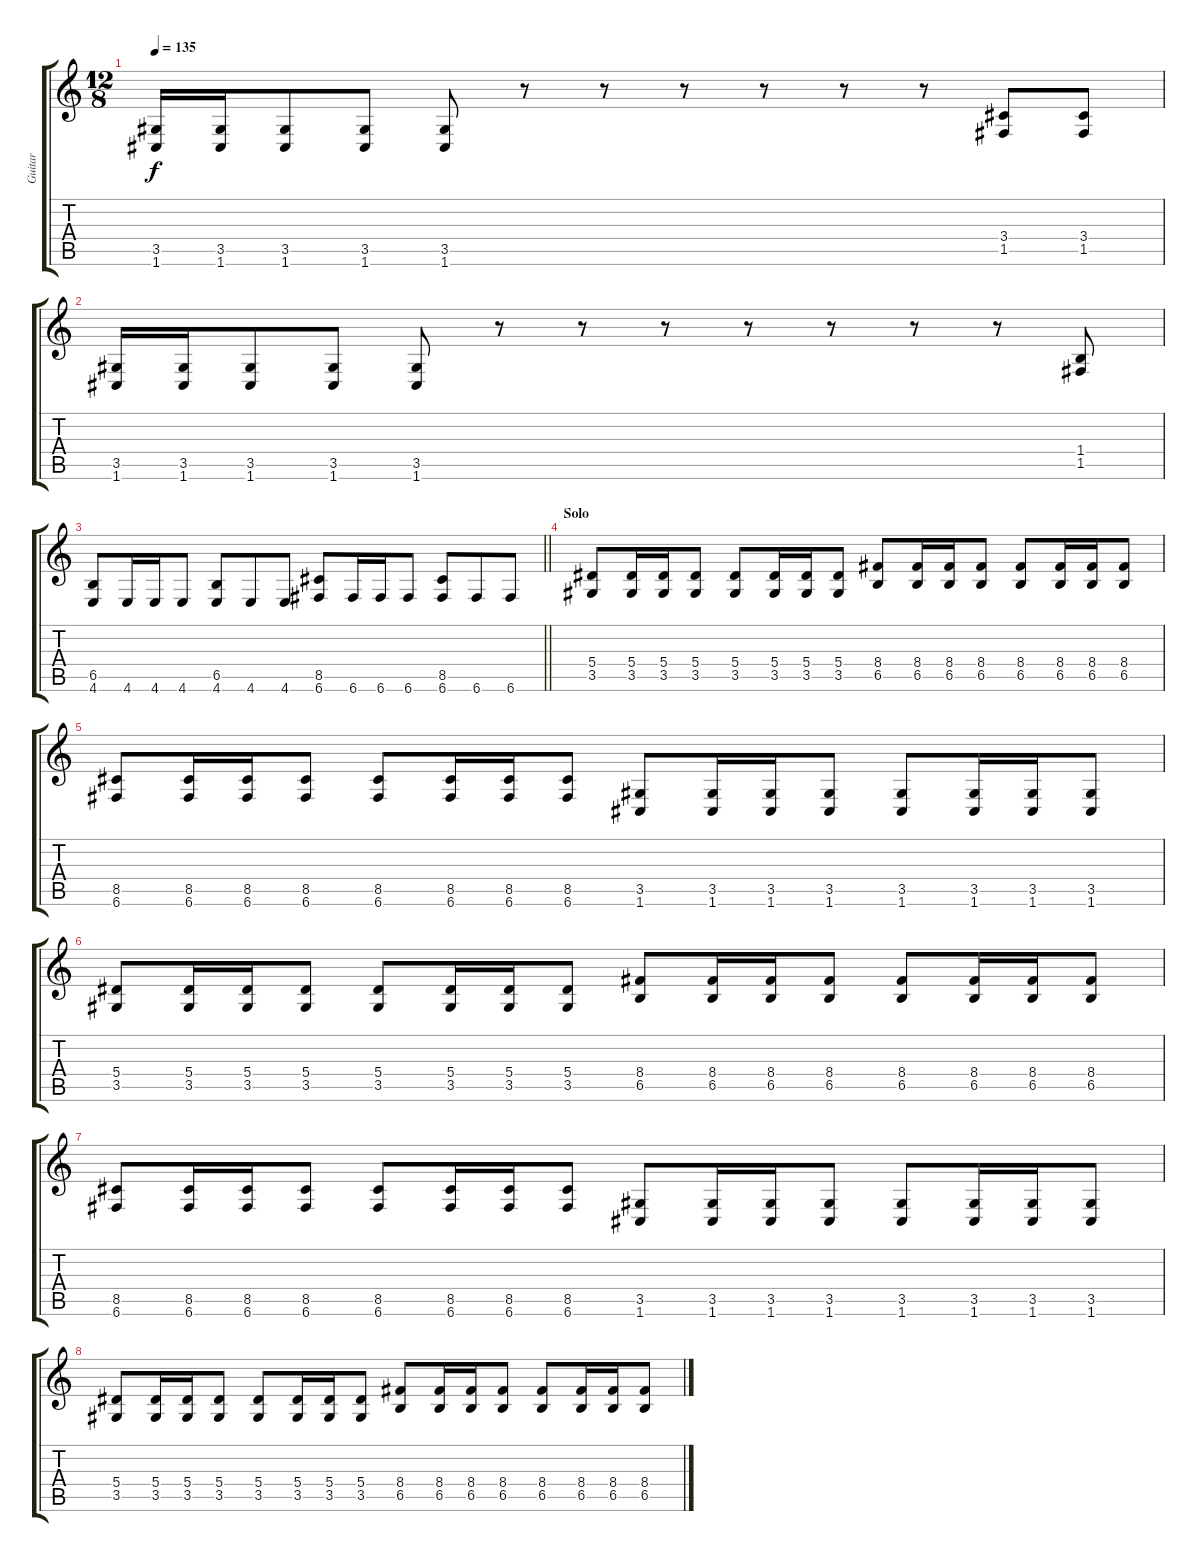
\track ("Guitar" "Guitar") {instrument distortionguitar}
\staff {score tabs}
\tuning (C4 G3 Eb3 Bb2 F2 C2) {hide}
\ts (12 8)
\tempo 135
\clef g2
\ks c
(3.5 1.6).16{dy f} (3.5 1.6).16 (3.5 1.6).8 (3.5 1.6).8 (3.5 1.6).8 r.8 r.8 r.8 r.8 r.8 r.8 (3.4 1.5).8 (3.4 1.5).8 |
(3.5 1.6).16 (3.5 1.6).16 (3.5 1.6).8 (3.5 1.6).8 (3.5 1.6).8 r.8 r.8 r.8 r.8 r.8 r.8 r.8 (1.4 1.5).8 |
\barLineRight lightlight
(6.5 4.6).8 4.6.16 4.6.16 4.6.8 (6.5 4.6).8 4.6.8 4.6.8 (8.5 6.6).8 6.6.16 6.6.16 6.6.8 (8.5 6.6).8 6.6.8 6.6.8 |
\section ("" "Solo")
(5.4 3.5).8 (5.4 3.5).16 (5.4 3.5).16 (5.4 3.5).8 (5.4 3.5).8 (5.4 3.5).16 (5.4 3.5).16 (5.4 3.5).8 (8.4 6.5).8 (8.4 6.5).16 (8.4 6.5).16 (8.4 6.5).8 (8.4 6.5).8 (8.4 6.5).16 (8.4 6.5).16 (8.4 6.5).8 |
(8.5 6.6).8 (8.5 6.6).16 (8.5 6.6).16 (8.5 6.6).8 (8.5 6.6).8 (8.5 6.6).16 (8.5 6.6).16 (8.5 6.6).8 (3.5 1.6).8 (3.5 1.6).16 (3.5 1.6).16 (3.5 1.6).8 (3.5 1.6).8 (3.5 1.6).16 (3.5 1.6).16 (3.5 1.6).8 |
(5.4 3.5).8 (5.4 3.5).16 (5.4 3.5).16 (5.4 3.5).8 (5.4 3.5).8 (5.4 3.5).16 (5.4 3.5).16 (5.4 3.5).8 (8.4 6.5).8 (8.4 6.5).16 (8.4 6.5).16 (8.4 6.5).8 (8.4 6.5).8 (8.4 6.5).16 (8.4 6.5).16 (8.4 6.5).8 |
(8.5 6.6).8 (8.5 6.6).16 (8.5 6.6).16 (8.5 6.6).8 (8.5 6.6).8 (8.5 6.6).16 (8.5 6.6).16 (8.5 6.6).8 (3.5 1.6).8 (3.5 1.6).16 (3.5 1.6).16 (3.5 1.6).8 (3.5 1.6).8 (3.5 1.6).16 (3.5 1.6).16 (3.5 1.6).8 |
(5.4 3.5).8 (5.4 3.5).16 (5.4 3.5).16 (5.4 3.5).8 (5.4 3.5).8 (5.4 3.5).16 (5.4 3.5).16 (5.4 3.5).8 (8.4 6.5).8 (8.4 6.5).16 (8.4 6.5).16 (8.4 6.5).8 (8.4 6.5).8 (8.4 6.5).16 (8.4 6.5).16 (8.4 6.5).8
